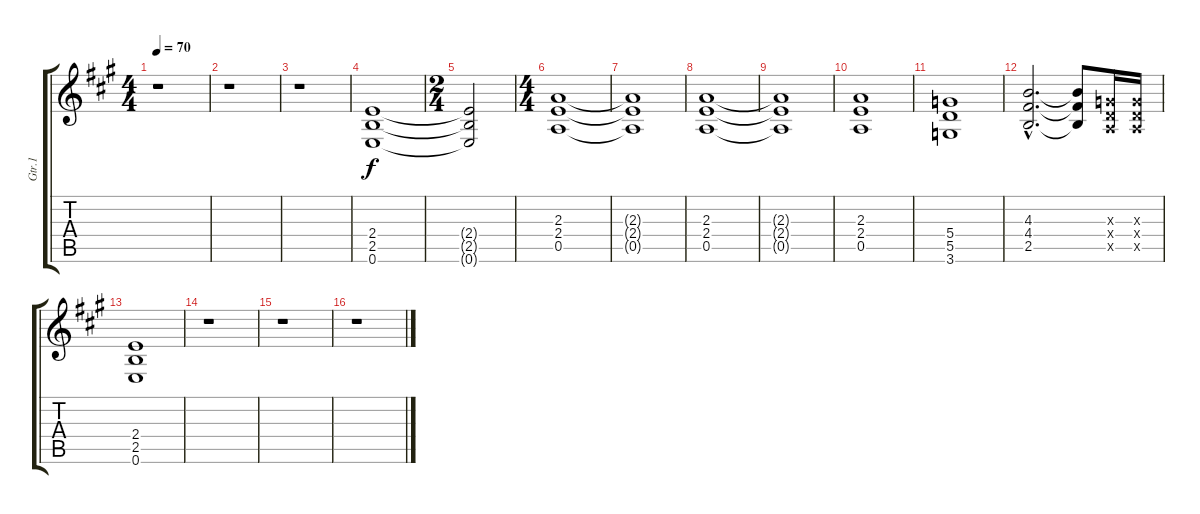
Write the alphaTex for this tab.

\track ("Gtr.1" "Gtr.1") {instrument distortionguitar}
\staff {score tabs}
\tuning (E4 B3 G3 D3 A2 E2) {hide}
\ts (4 4)
\tempo 70
\clef g2
\ks a
r.1{dy f} |
r.1 |
r.1 |
(2.4 2.5 0.6).1 |
\ts (2 4)
(2.4{t} 2.5{t} 0.6{t}).2 |
\ts (4 4)
(2.3 2.4 0.5).1 |
(2.3{t} 2.4{t} 0.5{t}).1 |
(2.3 2.4 0.5).1 |
(2.3{t} 2.4{t} 0.5{t}).1 |
(2.3 2.4 0.5).1 |
(5.4 5.5 3.6).1 |
(4.3{hac} 4.4{hac} 2.5{hac}).2{d} (4.3{t} 4.4{t} 2.5{t}).8 (0.3{x} 0.4{x} 0.5{x}).16 (0.3{x} 0.4{x} 0.5{x}).16 |
(2.4 2.5 0.6).1 |
r.1 |
r.1 |
r.1
